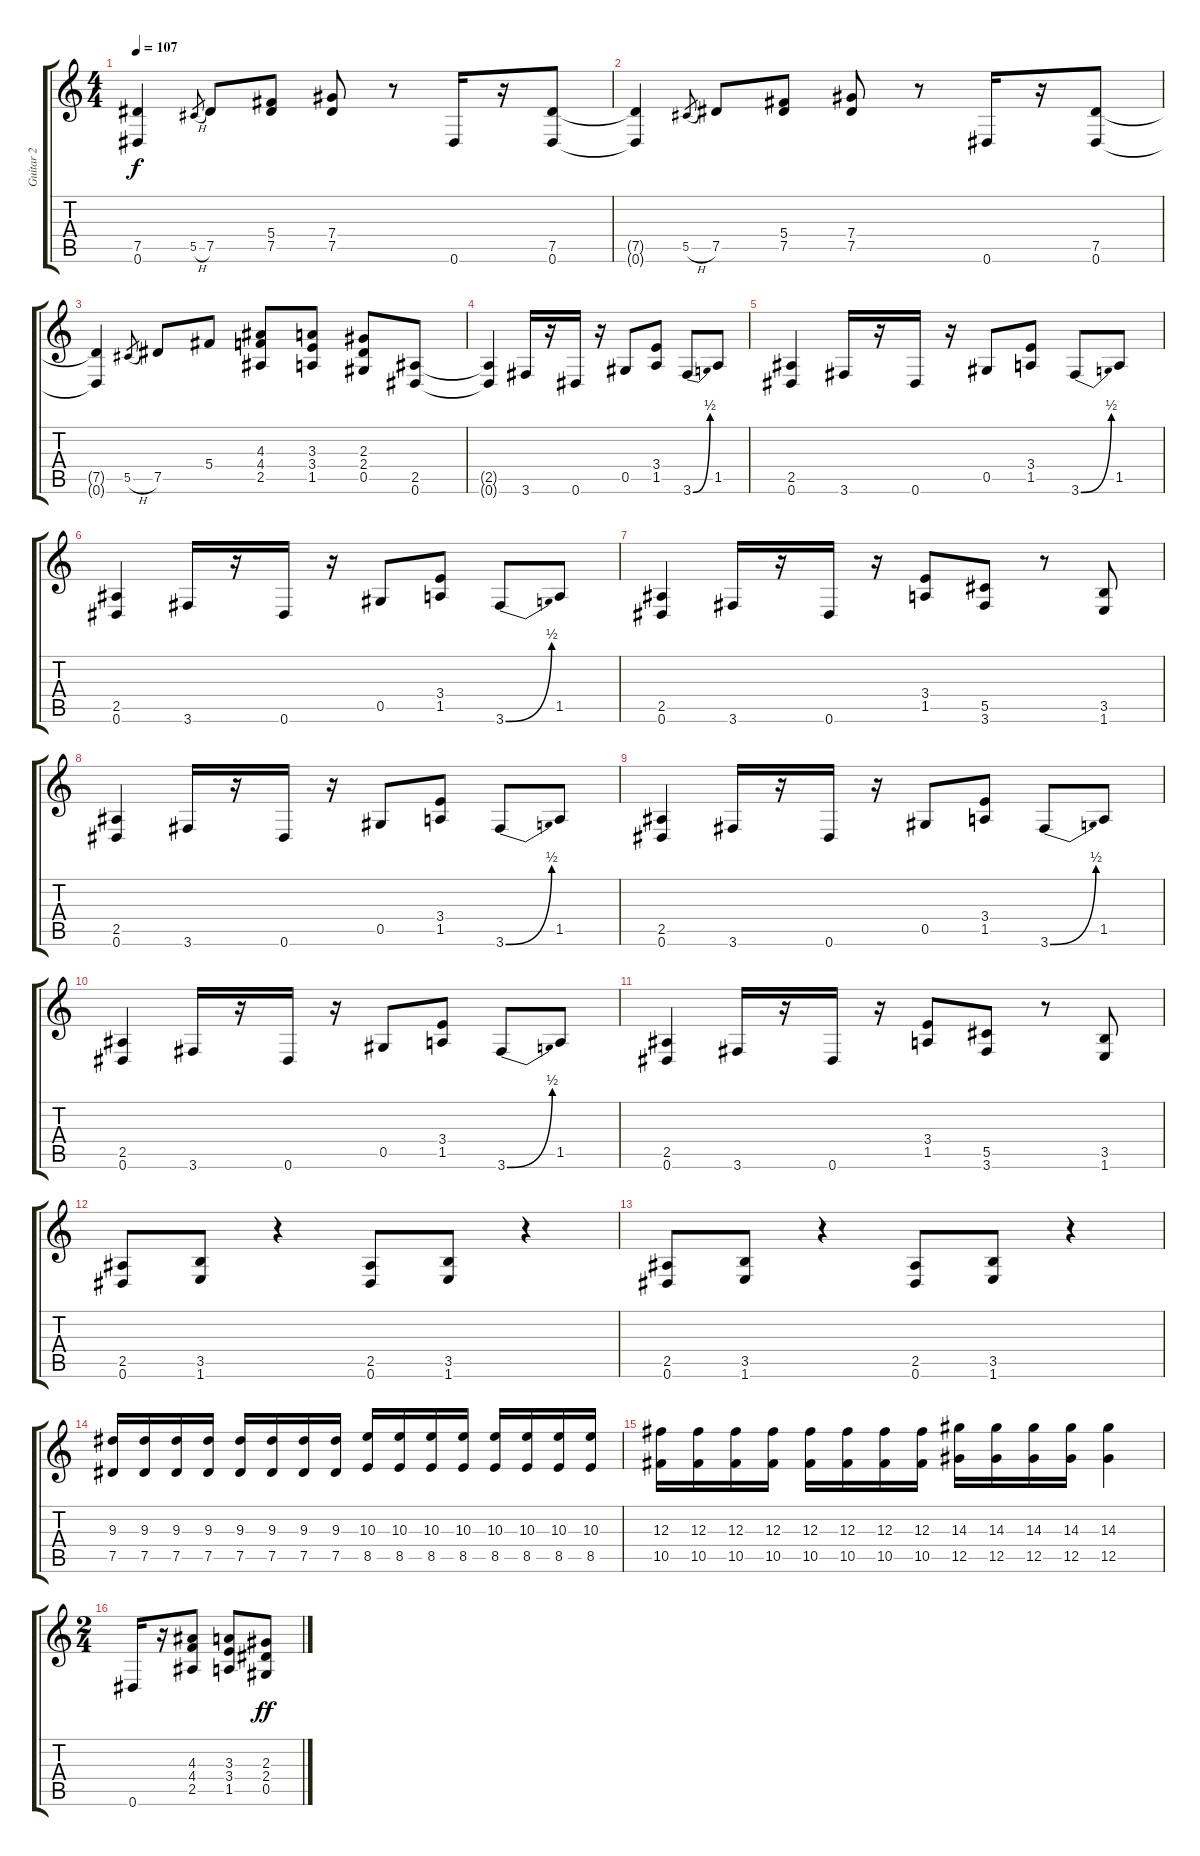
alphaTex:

\track ("Guitar 2" "Guitar 2") {instrument distortionguitar}
\staff {score tabs}
\tuning (Eb4 Bb3 Gb3 Db3 Ab2 Eb2) {hide}
\ts (4 4)
\tempo 107
\clef g2
\ks c
(7.5{t} 0.6{t}).4{dy f} 5.5{h}.8{gr} 7.5.8 (5.4 7.5).8 (7.4 7.5).8 r.8 0.6.16 r.16 (7.5 0.6).8 |
(7.5{t} 0.6{t}).4 5.5{h}.8{gr} 7.5.8 (5.4 7.5).8 (7.4 7.5).8 r.8 0.6.16 r.16 (7.5 0.6).8 |
(7.5{t} 0.6{t}).4 5.5{h}.8{gr} 7.5.8 5.4.8 (4.3 4.4 2.5).8 (3.3 3.4 1.5).8 (2.3 2.4 0.5).8 (2.5 0.6).8 |
(2.5{t} 0.6{t}).4 3.6.16 r.16 0.6.16 r.16 0.5.8 (3.4 1.5).8 3.6{be (bend 0 0 60 2)}.8 1.5.8 |
(2.5 0.6).4 3.6.16 r.16 0.6.16 r.16 0.5.8 (3.4 1.5).8 3.6{be (bend 0 0 60 2)}.8 1.5.8 |
(2.5 0.6).4 3.6.16 r.16 0.6.16 r.16 0.5.8 (3.4 1.5).8 3.6{be (bend 0 0 60 2)}.8 1.5.8 |
(2.5 0.6).4 3.6.16 r.16 0.6.16 r.16 (3.4 1.5).8 (5.5 3.6).8 r.8 (3.5 1.6).8 |
(2.5 0.6).4 3.6.16 r.16 0.6.16 r.16 0.5.8 (3.4 1.5).8 3.6{be (bend 0 0 60 2)}.8 1.5.8 |
(2.5 0.6).4 3.6.16 r.16 0.6.16 r.16 0.5.8 (3.4 1.5).8 3.6{be (bend 0 0 60 2)}.8 1.5.8 |
(2.5 0.6).4 3.6.16 r.16 0.6.16 r.16 0.5.8 (3.4 1.5).8 3.6{be (bend 0 0 60 2)}.8 1.5.8 |
(2.5 0.6).4 3.6.16 r.16 0.6.16 r.16 (3.4 1.5).8 (5.5 3.6).8 r.8 (3.5 1.6).8 |
(2.5 0.6).8 (3.5 1.6).8 r.4 (2.5 0.6).8 (3.5 1.6).8 r.4 |
(2.5 0.6).8 (3.5 1.6).8 r.4 (2.5 0.6).8 (3.5 1.6).8 r.4 |
(9.3 7.5).16 (9.3 7.5).16 (9.3 7.5).16 (9.3 7.5).16 (9.3 7.5).16 (9.3 7.5).16 (9.3 7.5).16 (9.3 7.5).16 (10.3 8.5).16 (10.3 8.5).16 (10.3 8.5).16 (10.3 8.5).16 (10.3 8.5).16 (10.3 8.5).16 (10.3 8.5).16 (10.3 8.5).16 |
(12.3 10.5).16 (12.3 10.5).16 (12.3 10.5).16 (12.3 10.5).16 (12.3 10.5).16 (12.3 10.5).16 (12.3 10.5).16 (12.3 10.5).16 (14.3 12.5).16 (14.3 12.5).16 (14.3 12.5).16 (14.3 12.5).16 (14.3 12.5).4 |
\ts (2 4)
0.6.16 r.16 (4.3 4.4 2.5).8 (3.3 3.4 1.5).8 (2.3 2.4 0.5).8{dy ff}
